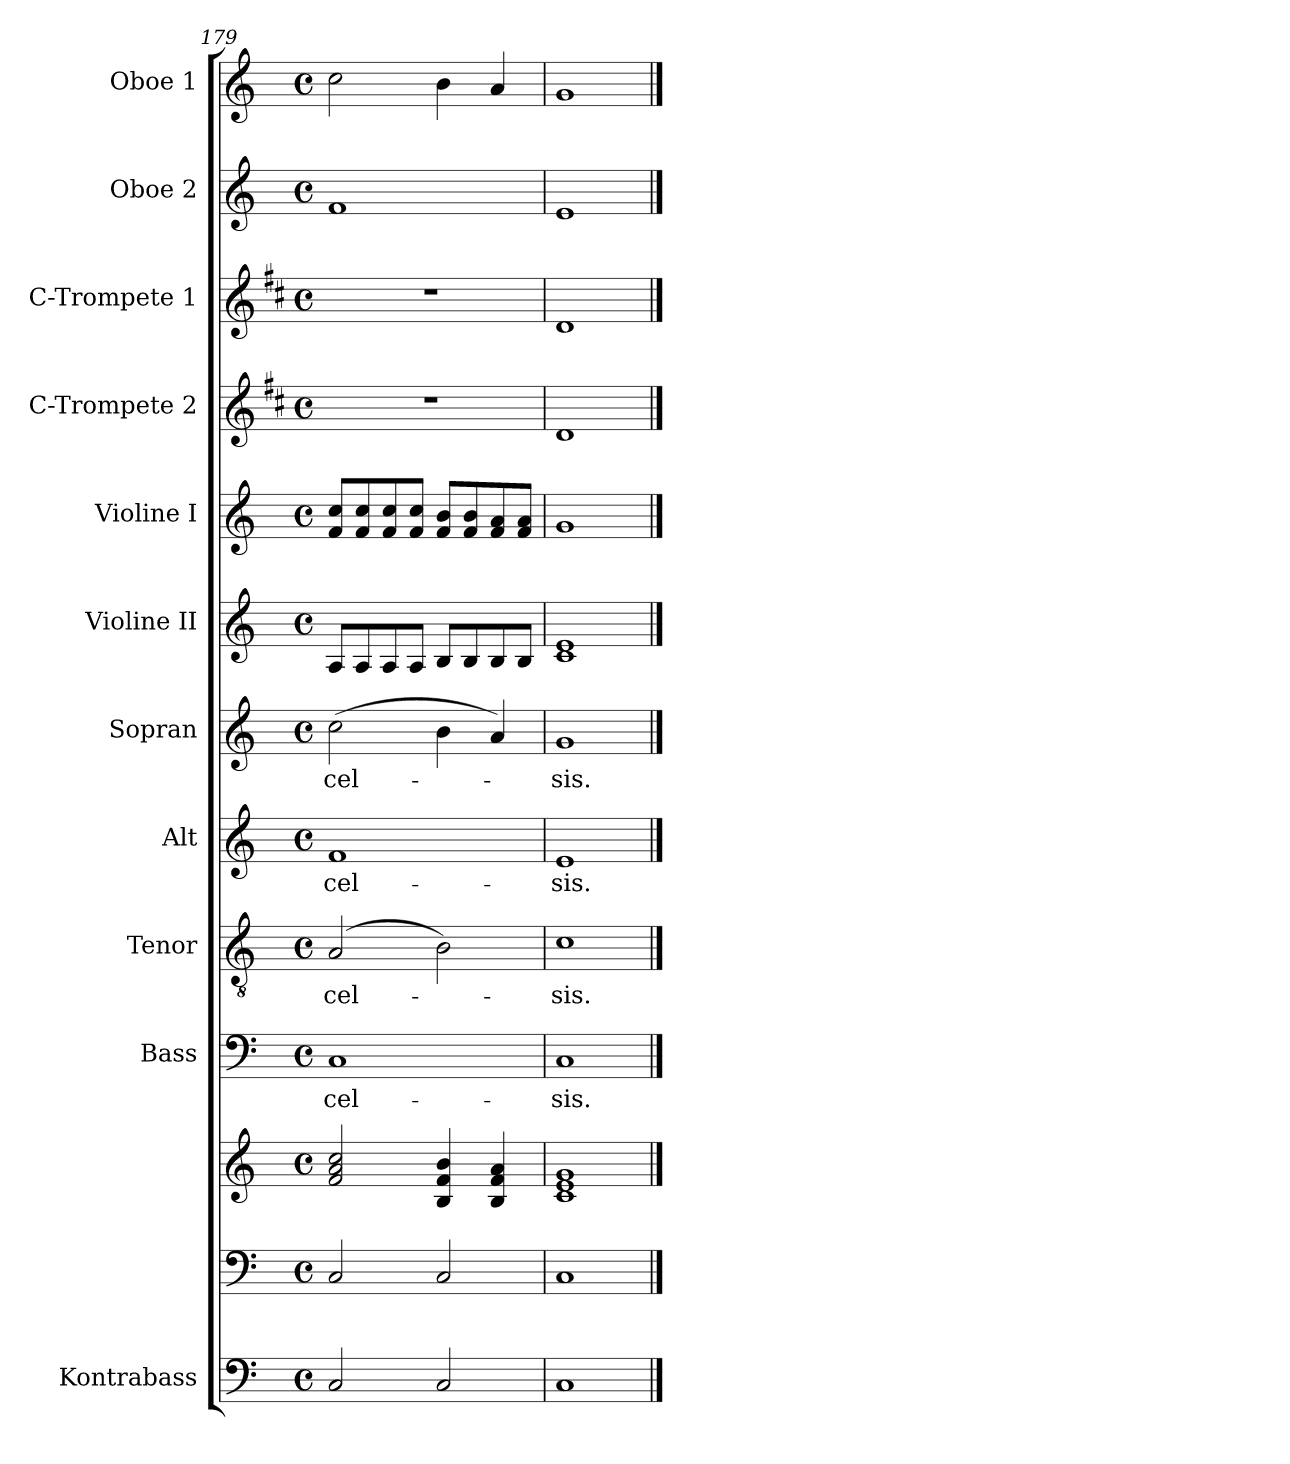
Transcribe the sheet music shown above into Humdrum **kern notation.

**kern	**kern	**kern	**kern	**text	**kern	**text	**kern	**text	**kern	**text	**kern	**kern	**kern	**kern	**kern	**kern
*part12	*part11	*part11	*part10	*part10	*part9	*part9	*part8	*part8	*part7	*part7	*part6	*part5	*part4	*part3	*part2	*part1
*staff13	*staff12	*staff11	*staff10	*staff10	*staff9	*staff9	*staff8	*staff8	*staff7	*staff7	*staff6	*staff5	*staff4	*staff3	*staff2	*staff1
*I"Kontrabass	*	*	*I"Bass	*	*I"Tenor	*	*I"Alt	*	*I"Sopran	*	*I"Violine II	*I"Violine I	*I"C-Trompete 2	*I"C-Trompete 1	*I"Oboe 2	*I"Oboe 1
*I'Kb.	*	*	*I'B.	*	*I'T.	*	*I'A.	*	*I'S.	*	*I'Vl. II	*I'Vl. I	*I'C Trp. 2	*I'C Trp. 1	*I'Ob. 2	*I'Ob. 1
*clefF4	*clefF4	*clefG2	*clefF4	*	*clefGv2	*	*clefG2	*	*clefG2	*	*clefG2	*clefG2	*clefG2	*clefG2	*clefG2	*clefG2
*ITrd7c12	*	*	*	*	*	*	*	*	*	*	*	*	*ITrd1c2	*ITrd1c2	*	*
*k[]	*k[]	*k[]	*k[]	*	*k[]	*	*k[]	*	*k[]	*	*k[]	*k[]	*k[]	*k[]	*k[]	*k[]
*C:	*C:	*C:	*C:	*	*C:	*	*C:	*	*C:	*	*C:	*C:	*C:	*C:	*C:	*C:
*M4/4	*M4/4	*M4/4	*M4/4	*	*M4/4	*	*M4/4	*	*M4/4	*	*M4/4	*M4/4	*M4/4	*M4/4	*M4/4	*M4/4
*met(c)	*met(c)	*met(c)	*met(c)	*	*met(c)	*	*met(c)	*	*met(c)	*	*met(c)	*met(c)	*met(c)	*met(c)	*met(c)	*met(c)
=179	=179	=179	=179	=179	=179	=179	=179	=179	=179	=179	=179	=179	=179	=179	=179	=179
!	!	!	!	!LO:LY:b	!	!LO:LY:b	!	!LO:LY:b	!	!LO:LY:b	!	!	!	!	!	!
2CC/	2C/	2f/ 2a/ 2cc/	1C	-cel-	(2A/	-cel-	1f	-cel-	(>2cc\	-cel-	8A/L	8f/ 8cc/L	1r	1r	1f	2cc\
.	.	.	.	.	.	.	.	.	.	.	8A/	8f/ 8cc/	.	.	.	.
.	.	.	.	.	.	.	.	.	.	.	8A/	8f/ 8cc/	.	.	.	.
.	.	.	.	.	.	.	.	.	.	.	8A/J	8f/ 8cc/J	.	.	.	.
2CC/	2C/	4B/ 4f/ 4b/	.	.	2B\)	.	.	.	4b\	.	8B/L	8f/ 8b/L	.	.	.	4b\
.	.	.	.	.	.	.	.	.	.	.	8B/	8f/ 8b/	.	.	.	.
.	.	4B/ 4f/ 4a/	.	.	.	.	.	.	4a/)	.	8B/	8f/ 8a/	.	.	.	4a/
.	.	.	.	.	.	.	.	.	.	.	8B/J	8f/ 8a/J	.	.	.	.
=180	=180	=180	=180	=180	=180	=180	=180	=180	=180	=180	=180	=180	=180	=180	=180	=180
!	!	!	!	!LO:LY:b	!	!LO:LY:b	!	!LO:LY:b	!	!LO:LY:b	!	!	!	!	!	!
1CC	1C	1c 1e 1g	1C	-sis.	1c	-sis.	1e	-sis.	1g	-sis.	1c 1e	1g	1c	1c	1e	1g
==	==	==	==	==	==	==	==	==	==	==	==	==	==	==	==	==
*-	*-	*-	*-	*-	*-	*-	*-	*-	*-	*-	*-	*-	*-	*-	*-	*-
